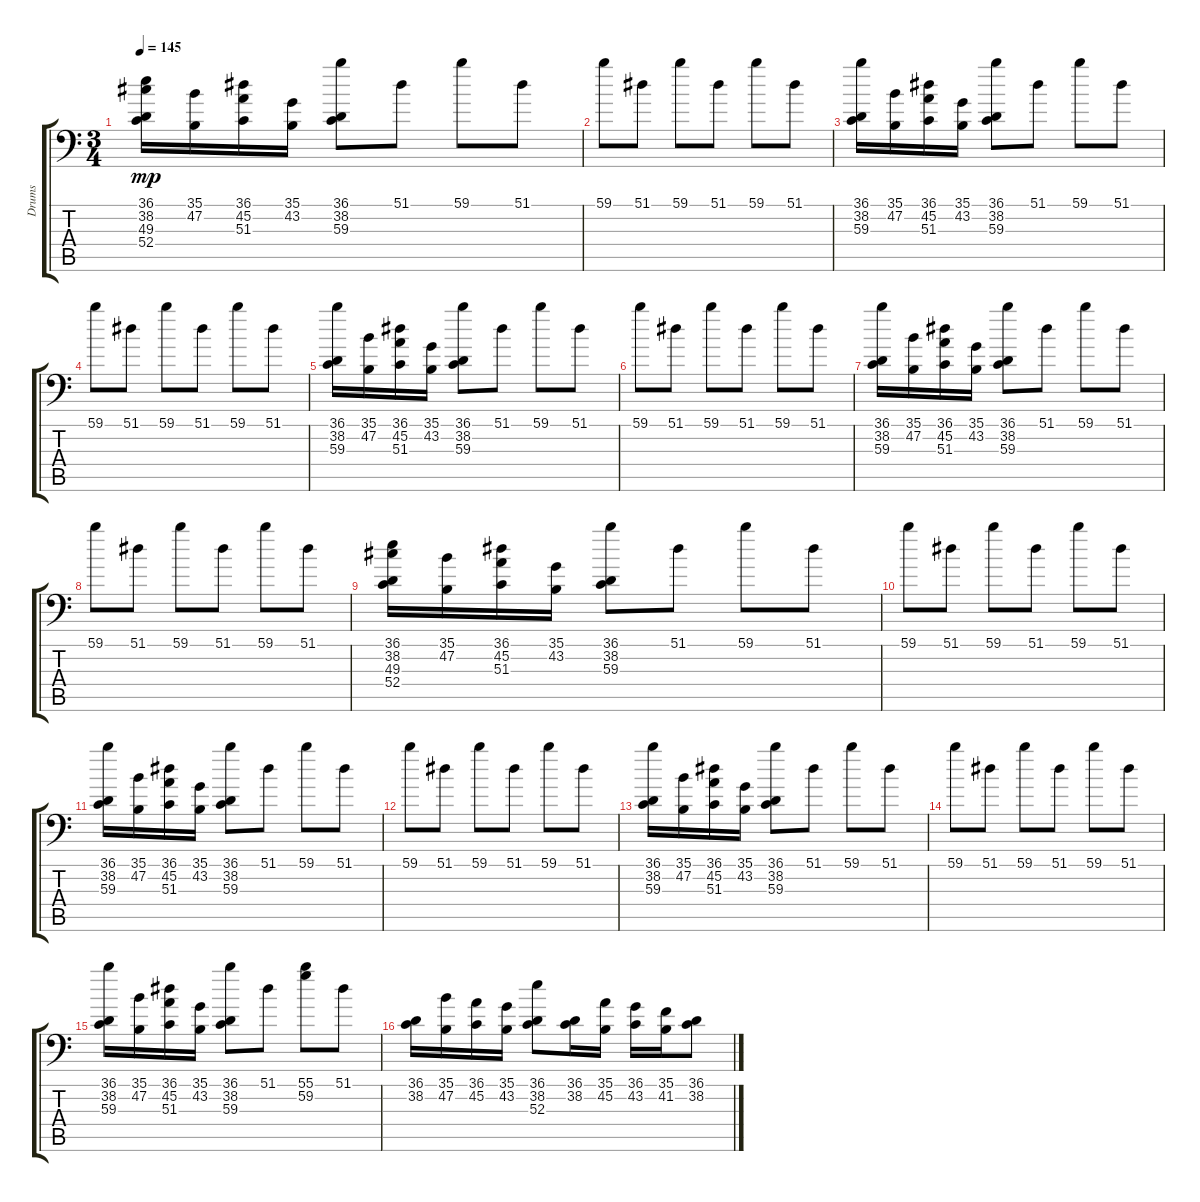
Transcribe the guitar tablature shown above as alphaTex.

\track ("Drums" "Drums") {instrument acousticgrandpiano}
\staff {score tabs}
\tuning (C-1 C-1 C-1 C-1 C-1 C-1) {hide}
\ts (3 4)
\tempo 145
\clef f4
\ks c
(36.1 38.2 49.3 52.4).16{dy mp} (35.1 47.2).16 (36.1 45.2 51.3).16 (35.1 43.2).16 (36.1 38.2 59.3).8 51.1.8 59.1.8 51.1.8 |
59.1.8 51.1.8 59.1.8 51.1.8 59.1.8 51.1.8 |
(36.1 38.2 59.3).16 (35.1 47.2).16 (36.1 45.2 51.3).16 (35.1 43.2).16 (36.1 38.2 59.3).8 51.1.8 59.1.8 51.1.8 |
59.1.8 51.1.8 59.1.8 51.1.8 59.1.8 51.1.8 |
(36.1 38.2 59.3).16 (35.1 47.2).16 (36.1 45.2 51.3).16 (35.1 43.2).16 (36.1 38.2 59.3).8 51.1.8 59.1.8 51.1.8 |
59.1.8 51.1.8 59.1.8 51.1.8 59.1.8 51.1.8 |
(36.1 38.2 59.3).16 (35.1 47.2).16 (36.1 45.2 51.3).16 (35.1 43.2).16 (36.1 38.2 59.3).8 51.1.8 59.1.8 51.1.8 |
59.1.8 51.1.8 59.1.8 51.1.8 59.1.8 51.1.8 |
(36.1 38.2 49.3 52.4).16 (35.1 47.2).16 (36.1 45.2 51.3).16 (35.1 43.2).16 (36.1 38.2 59.3).8 51.1.8 59.1.8 51.1.8 |
59.1.8 51.1.8 59.1.8 51.1.8 59.1.8 51.1.8 |
(36.1 38.2 59.3).16 (35.1 47.2).16 (36.1 45.2 51.3).16 (35.1 43.2).16 (36.1 38.2 59.3).8 51.1.8 59.1.8 51.1.8 |
59.1.8 51.1.8 59.1.8 51.1.8 59.1.8 51.1.8 |
(36.1 38.2 59.3).16 (35.1 47.2).16 (36.1 45.2 51.3).16 (35.1 43.2).16 (36.1 38.2 59.3).8 51.1.8 59.1.8 51.1.8 |
59.1.8 51.1.8 59.1.8 51.1.8 59.1.8 51.1.8 |
(36.1 38.2 59.3).16 (35.1 47.2).16 (36.1 45.2 51.3).16 (35.1 43.2).16 (36.1 38.2 59.3).8 51.1.8 (55.1 59.2).8 51.1.8 |
(36.1 38.2).16 (35.1 47.2).16 (36.1 45.2).16 (35.1 43.2).16 (36.1 38.2 52.3).8 (36.1 38.2).16 (35.1 45.2).16 (36.1 43.2).16 (35.1 41.2).16 (36.1 38.2).8
